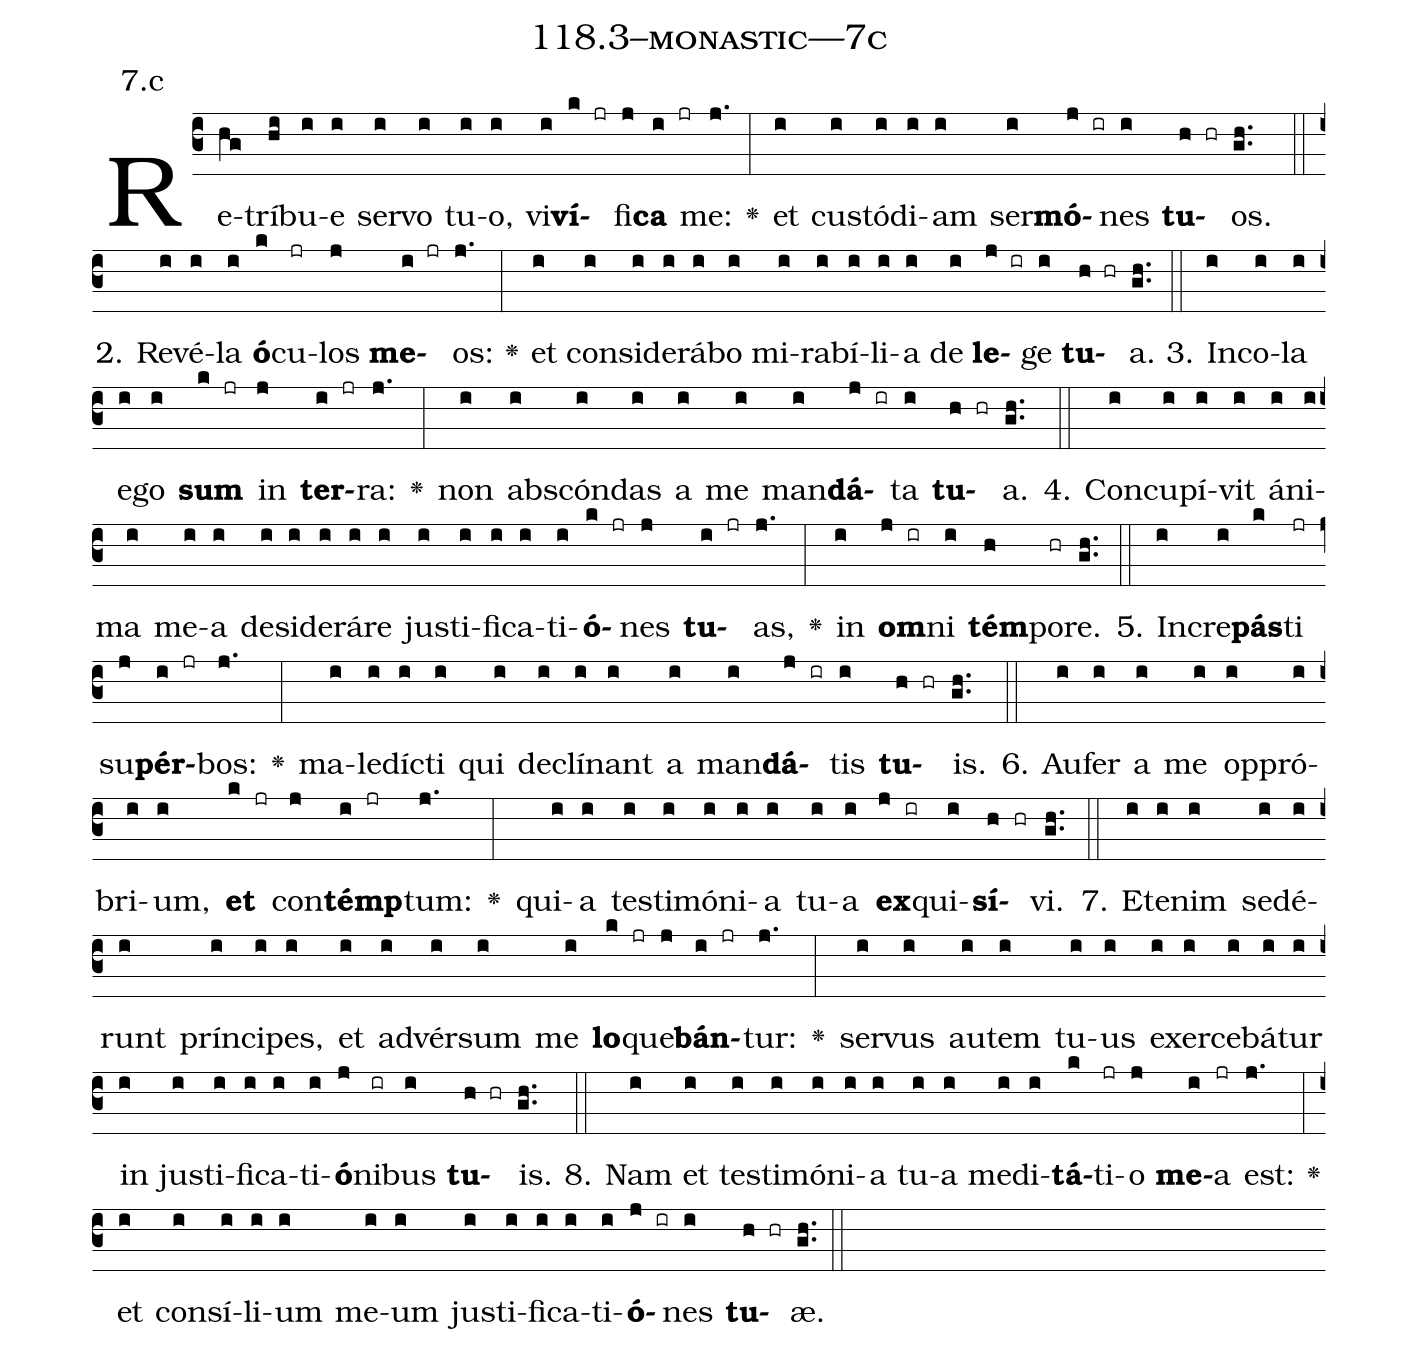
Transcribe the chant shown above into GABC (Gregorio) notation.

name: 118.3--monastic---7c;
annotation: 7.c;
%%
(c3)Re(hg)trí(hi)bu(i)e(i) ser(i)vo(i) tu(i)o,(i) vi(i)<b>ví</b>(k jr)fi(j)<b>ca</b>(i jr) me:(j.) <v>\greheightstar</v>(:) et(i) cus(i)tó(i)di(i)am(i) ser(i)<b>mó</b>(j ir)nes(i) <b>tu</b>(h hr)os.(gh..) (::)
2. Re(i)vé(i)la(i) <b>ó</b>(k)cu(jr)los(j) <b>me</b>(i jr)os:(j.) <v>\greheightstar</v>(:) et(i) con(i)si(i)de(i)rá(i)bo(i) mi(i)ra(i)bí(i)li(i)a(i) de(i) <b>le</b>(j ir)ge(i) <b>tu</b>(h hr)a.(gh..) (::)
3. In(i)co(i)la(i) e(i)go(i) <b>sum</b>(k jr) in(j) <b>ter</b>(i jr)ra:(j.) <v>\greheightstar</v>(:) non(i) abs(i)cón(i)das(i) a(i) me(i) man(i)<b>dá</b>(j ir)ta(i) <b>tu</b>(h hr)a.(gh..) (::)
4. Con(i)cu(i)pí(i)vit(i) á(i)ni(i)ma(i) me(i)a(i) de(i)si(i)de(i)rá(i)re(i) jus(i)ti(i)fi(i)ca(i)ti(i)<b>ó</b>(k jr)nes(j) <b>tu</b>(i jr)as,(j.) <v>\greheightstar</v>(:) in(i) <b>om</b>(j ir)ni(i) <b>tém</b>(h)po(hr)re.(gh..) (::)
5. In(i)cre(i)<b>pás</b>(k)ti(jr) su(j)<b>pér</b>(i jr)bos:(j.) <v>\greheightstar</v>(:) ma(i)le(i)díc(i)ti(i) qui(i) de(i)clí(i)nant(i) a(i) man(i)<b>dá</b>(j ir)tis(i) <b>tu</b>(h hr)is.(gh..) (::)
6. Au(i)fer(i) a(i) me(i) op(i)pró(i)bri(i)um,(i) <b>et</b>(k jr) con(j)<b>témp</b>(i jr)tum:(j.) <v>\greheightstar</v>(:) qui(i)a(i) tes(i)ti(i)mó(i)ni(i)a(i) tu(i)a(i) <b>ex</b>(j ir)qui(i)<b>sí</b>(h hr)vi.(gh..) (::)
7. Et(i)e(i)nim(i) se(i)dé(i)runt(i) prín(i)ci(i)pes,(i) et(i) ad(i)vér(i)sum(i) me(i) <b>lo</b>(k jr)que(j)<b>bán</b>(i jr)tur:(j.) <v>\greheightstar</v>(:) ser(i)vus(i) au(i)tem(i) tu(i)us(i) ex(i)er(i)ce(i)bá(i)tur(i) in(i) jus(i)ti(i)fi(i)ca(i)ti(i)<b>ó</b>(j)ni(ir)bus(i) <b>tu</b>(h hr)is.(gh..) (::)
8. Nam(i) et(i) tes(i)ti(i)mó(i)ni(i)a(i) tu(i)a(i) me(i)di(i)<b>tá</b>(k)ti(jr)o(j) <b>me</b>(i)a(jr) est:(j.) <v>\greheightstar</v>(:) et(i) con(i)sí(i)li(i)um(i) me(i)um(i) jus(i)ti(i)fi(i)ca(i)ti(i)<b>ó</b>(j ir)nes(i) <b>tu</b>(h hr)æ.(gh..) (::)
